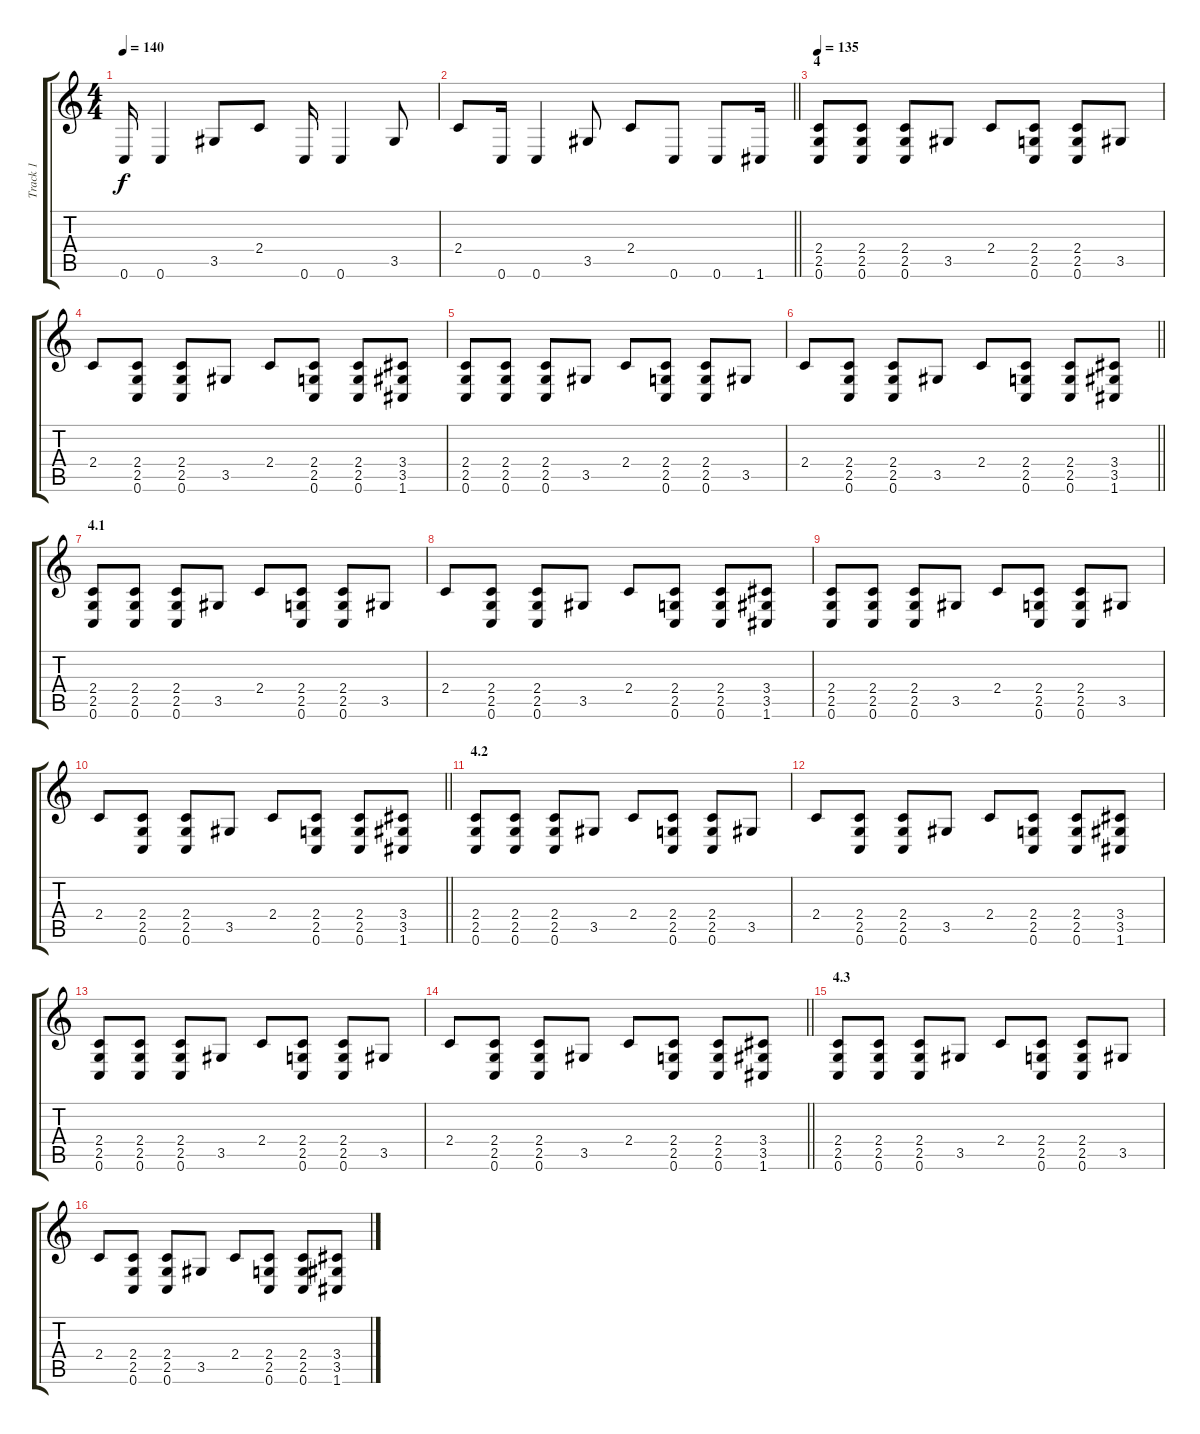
\track ("Track 1" "Track 1") {instrument distortionguitar}
\staff {score tabs}
\tuning (C4 G3 Eb3 Bb2 F2 C2) {hide}
\ts (4 4)
\tempo 140
\clef g2
\ks c
0.6.16{dy f} 0.6.4 3.5.8 2.4.8 0.6.16 0.6.4 3.5.8 |
\barLineRight lightlight
2.4.8 0.6.16 0.6.4 3.5.8 2.4.8 0.6.8 0.6.8 1.6.16 |
\section ("" "4")
\tempo 135
(2.4 2.5 0.6).8 (2.4 2.5 0.6).8 (2.4 2.5 0.6).8 3.5.8 2.4.8 (2.4 2.5 0.6).8 (2.4 2.5 0.6).8 3.5.8 |
2.4.8 (2.4 2.5 0.6).8 (2.4 2.5 0.6).8 3.5.8 2.4.8 (2.4 2.5 0.6).8 (2.4 2.5 0.6).8 (3.4 3.5 1.6).8 |
(2.4 2.5 0.6).8 (2.4 2.5 0.6).8 (2.4 2.5 0.6).8 3.5.8 2.4.8 (2.4 2.5 0.6).8 (2.4 2.5 0.6).8 3.5.8 |
\barLineRight lightlight
2.4.8 (2.4 2.5 0.6).8 (2.4 2.5 0.6).8 3.5.8 2.4.8 (2.4 2.5 0.6).8 (2.4 2.5 0.6).8 (3.4 3.5 1.6).8 |
\section ("" "4.1")
(2.4 2.5 0.6).8 (2.4 2.5 0.6).8 (2.4 2.5 0.6).8 3.5.8 2.4.8 (2.4 2.5 0.6).8 (2.4 2.5 0.6).8 3.5.8 |
2.4.8 (2.4 2.5 0.6).8 (2.4 2.5 0.6).8 3.5.8 2.4.8 (2.4 2.5 0.6).8 (2.4 2.5 0.6).8 (3.4 3.5 1.6).8 |
(2.4 2.5 0.6).8 (2.4 2.5 0.6).8 (2.4 2.5 0.6).8 3.5.8 2.4.8 (2.4 2.5 0.6).8 (2.4 2.5 0.6).8 3.5.8 |
\barLineRight lightlight
2.4.8 (2.4 2.5 0.6).8 (2.4 2.5 0.6).8 3.5.8 2.4.8 (2.4 2.5 0.6).8 (2.4 2.5 0.6).8 (3.4 3.5 1.6).8 |
\section ("" "4.2")
(2.4 2.5 0.6).8 (2.4 2.5 0.6).8 (2.4 2.5 0.6).8 3.5.8 2.4.8 (2.4 2.5 0.6).8 (2.4 2.5 0.6).8 3.5.8 |
2.4.8 (2.4 2.5 0.6).8 (2.4 2.5 0.6).8 3.5.8 2.4.8 (2.4 2.5 0.6).8 (2.4 2.5 0.6).8 (3.4 3.5 1.6).8 |
(2.4 2.5 0.6).8 (2.4 2.5 0.6).8 (2.4 2.5 0.6).8 3.5.8 2.4.8 (2.4 2.5 0.6).8 (2.4 2.5 0.6).8 3.5.8 |
\barLineRight lightlight
2.4.8 (2.4 2.5 0.6).8 (2.4 2.5 0.6).8 3.5.8 2.4.8 (2.4 2.5 0.6).8 (2.4 2.5 0.6).8 (3.4 3.5 1.6).8 |
\section ("" "4.3")
(2.4 2.5 0.6).8 (2.4 2.5 0.6).8 (2.4 2.5 0.6).8 3.5.8 2.4.8 (2.4 2.5 0.6).8 (2.4 2.5 0.6).8 3.5.8 |
2.4.8 (2.4 2.5 0.6).8 (2.4 2.5 0.6).8 3.5.8 2.4.8 (2.4 2.5 0.6).8 (2.4 2.5 0.6).8 (3.4 3.5 1.6).8
